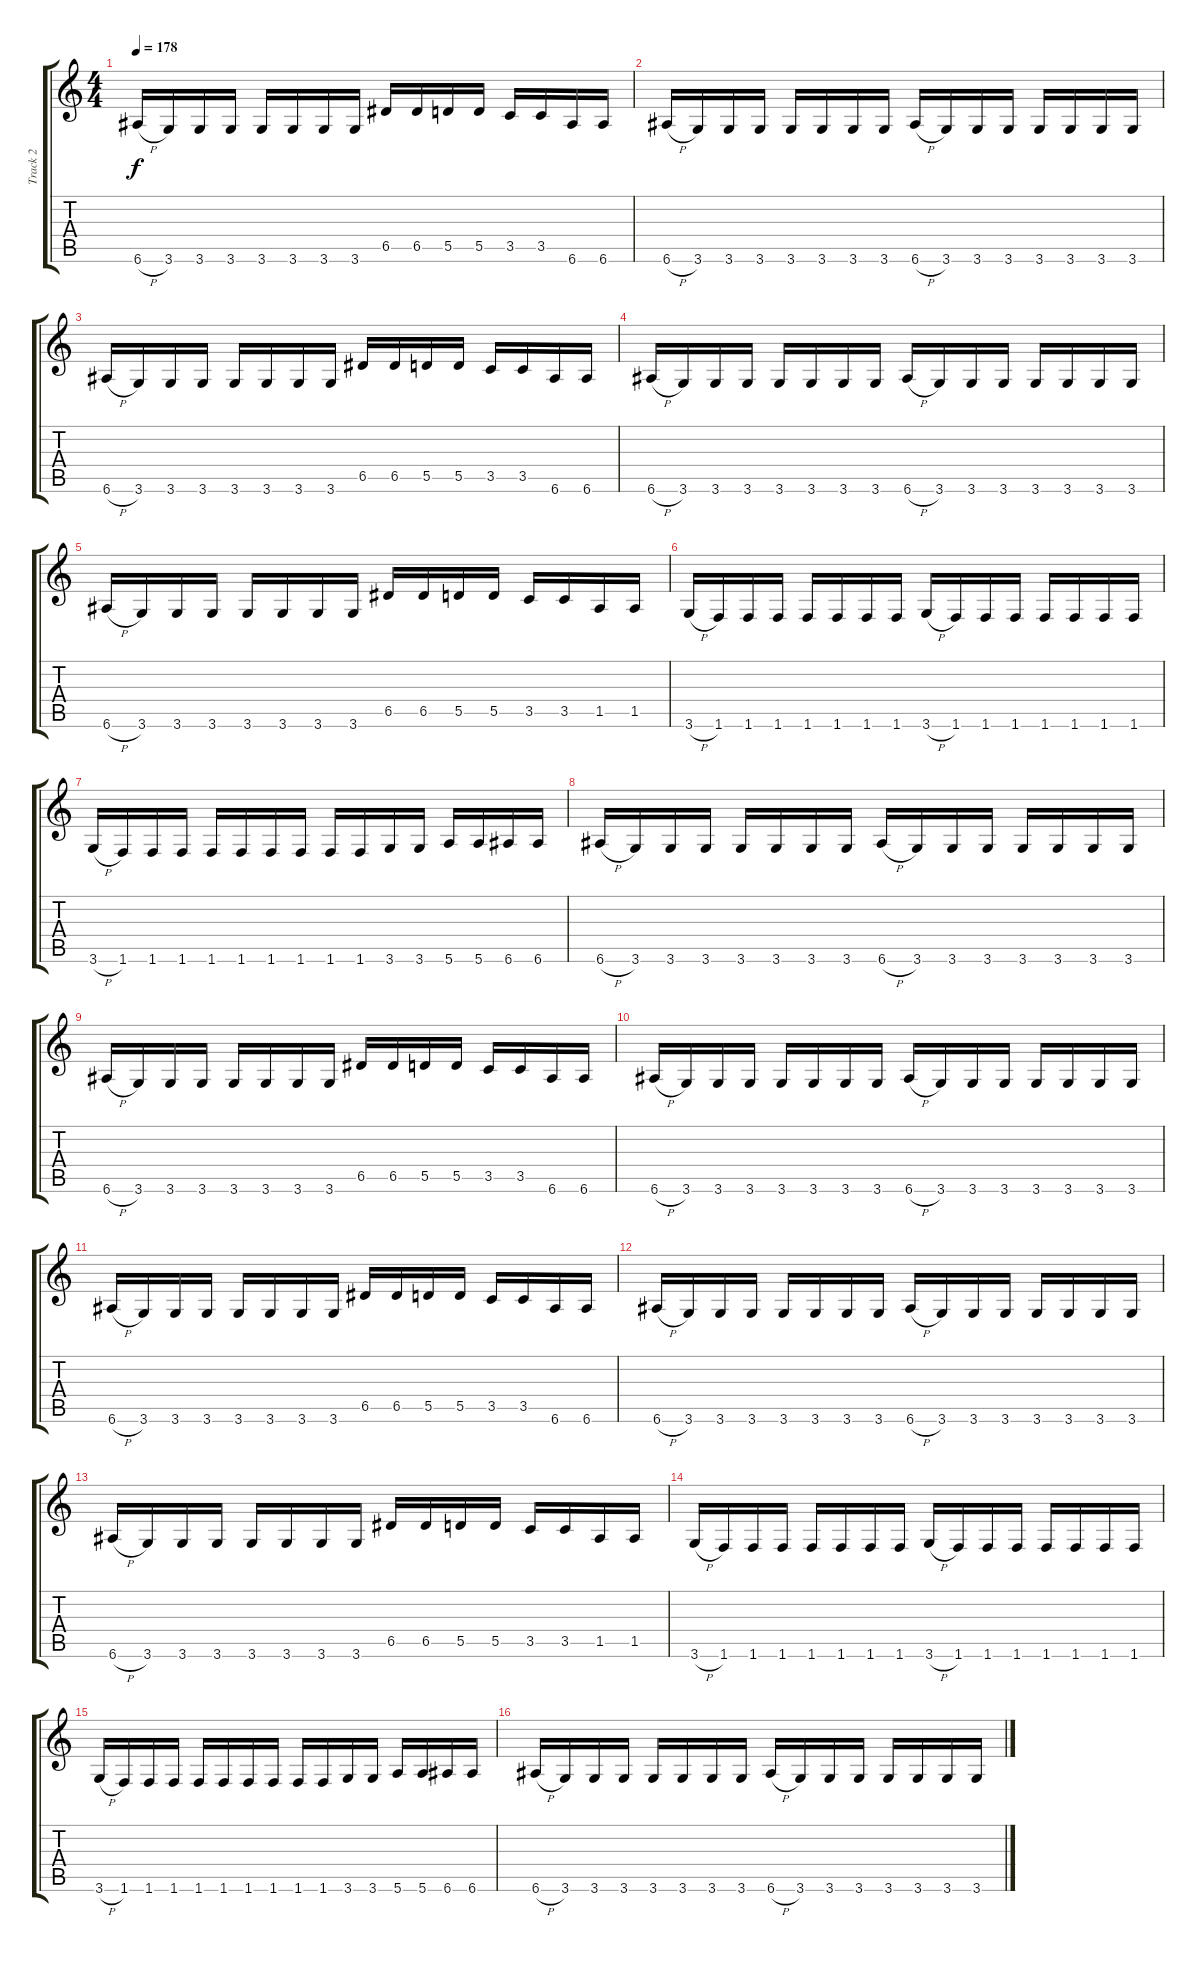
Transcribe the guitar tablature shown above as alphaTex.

\track ("Track 2" "Track 2") {instrument overdrivenguitar}
\staff {score tabs}
\tuning (E4 B3 G3 D3 A2 E2) {hide}
\ts (4 4)
\tempo 178
\clef g2
\ks c
6.6{h}.16{dy f} 3.6.16 3.6.16 3.6.16 3.6.16 3.6.16 3.6.16 3.6.16 6.5.16 6.5.16 5.5.16 5.5.16 3.5.16 3.5.16 6.6.16 6.6.16 |
6.6{h}.16 3.6.16 3.6.16 3.6.16 3.6.16 3.6.16 3.6.16 3.6.16 6.6{h}.16 3.6.16 3.6.16 3.6.16 3.6.16 3.6.16 3.6.16 3.6.16 |
6.6{h}.16 3.6.16 3.6.16 3.6.16 3.6.16 3.6.16 3.6.16 3.6.16 6.5.16 6.5.16 5.5.16 5.5.16 3.5.16 3.5.16 6.6.16 6.6.16 |
6.6{h}.16 3.6.16 3.6.16 3.6.16 3.6.16 3.6.16 3.6.16 3.6.16 6.6{h}.16 3.6.16 3.6.16 3.6.16 3.6.16 3.6.16 3.6.16 3.6.16 |
6.6{h}.16 3.6.16 3.6.16 3.6.16 3.6.16 3.6.16 3.6.16 3.6.16 6.5.16 6.5.16 5.5.16 5.5.16 3.5.16 3.5.16 1.5.16 1.5.16 |
3.6{h}.16 1.6.16 1.6.16 1.6.16 1.6.16 1.6.16 1.6.16 1.6.16 3.6{h}.16 1.6.16 1.6.16 1.6.16 1.6.16 1.6.16 1.6.16 1.6.16 |
3.6{h}.16 1.6.16 1.6.16 1.6.16 1.6.16 1.6.16 1.6.16 1.6.16 1.6.16 1.6.16 3.6.16 3.6.16 5.6.16 5.6.16 6.6.16 6.6.16 |
6.6{h}.16 3.6.16 3.6.16 3.6.16 3.6.16 3.6.16 3.6.16 3.6.16 6.6{h}.16 3.6.16 3.6.16 3.6.16 3.6.16 3.6.16 3.6.16 3.6.16 |
6.6{h}.16 3.6.16 3.6.16 3.6.16 3.6.16 3.6.16 3.6.16 3.6.16 6.5.16 6.5.16 5.5.16 5.5.16 3.5.16 3.5.16 6.6.16 6.6.16 |
6.6{h}.16 3.6.16 3.6.16 3.6.16 3.6.16 3.6.16 3.6.16 3.6.16 6.6{h}.16 3.6.16 3.6.16 3.6.16 3.6.16 3.6.16 3.6.16 3.6.16 |
6.6{h}.16 3.6.16 3.6.16 3.6.16 3.6.16 3.6.16 3.6.16 3.6.16 6.5.16 6.5.16 5.5.16 5.5.16 3.5.16 3.5.16 6.6.16 6.6.16 |
6.6{h}.16 3.6.16 3.6.16 3.6.16 3.6.16 3.6.16 3.6.16 3.6.16 6.6{h}.16 3.6.16 3.6.16 3.6.16 3.6.16 3.6.16 3.6.16 3.6.16 |
6.6{h}.16 3.6.16 3.6.16 3.6.16 3.6.16 3.6.16 3.6.16 3.6.16 6.5.16 6.5.16 5.5.16 5.5.16 3.5.16 3.5.16 1.5.16 1.5.16 |
3.6{h}.16 1.6.16 1.6.16 1.6.16 1.6.16 1.6.16 1.6.16 1.6.16 3.6{h}.16 1.6.16 1.6.16 1.6.16 1.6.16 1.6.16 1.6.16 1.6.16 |
3.6{h}.16 1.6.16 1.6.16 1.6.16 1.6.16 1.6.16 1.6.16 1.6.16 1.6.16 1.6.16 3.6.16 3.6.16 5.6.16 5.6.16 6.6.16 6.6.16 |
6.6{h}.16 3.6.16 3.6.16 3.6.16 3.6.16 3.6.16 3.6.16 3.6.16 6.6{h}.16 3.6.16 3.6.16 3.6.16 3.6.16 3.6.16 3.6.16 3.6.16
